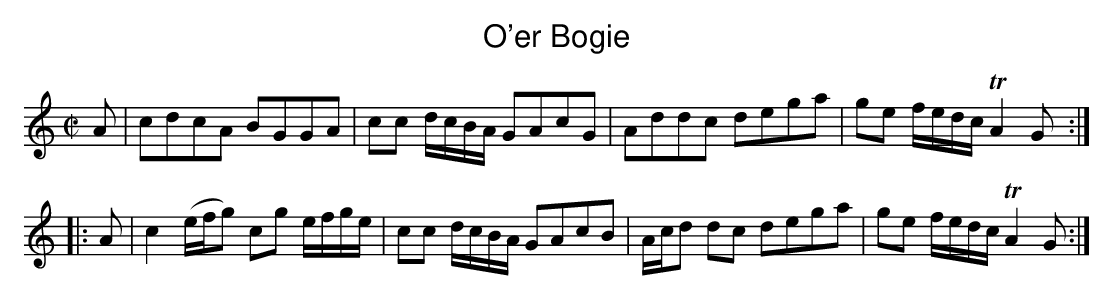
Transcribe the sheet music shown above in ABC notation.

X:1
T:O'er Bogie
M:C|
L:1/8
K:C
A|cdcA BGGA|cc d/c/B/A/ GAcG|Addc dega|ge f/e/d/c/ TA2G:|
|:A|c2 (e/f/g) cg e/f/g/e/|cc d/c/B/A/ GAcB|A/c/d dc dega|ge f/e/d/c/ TA2 G:|]
